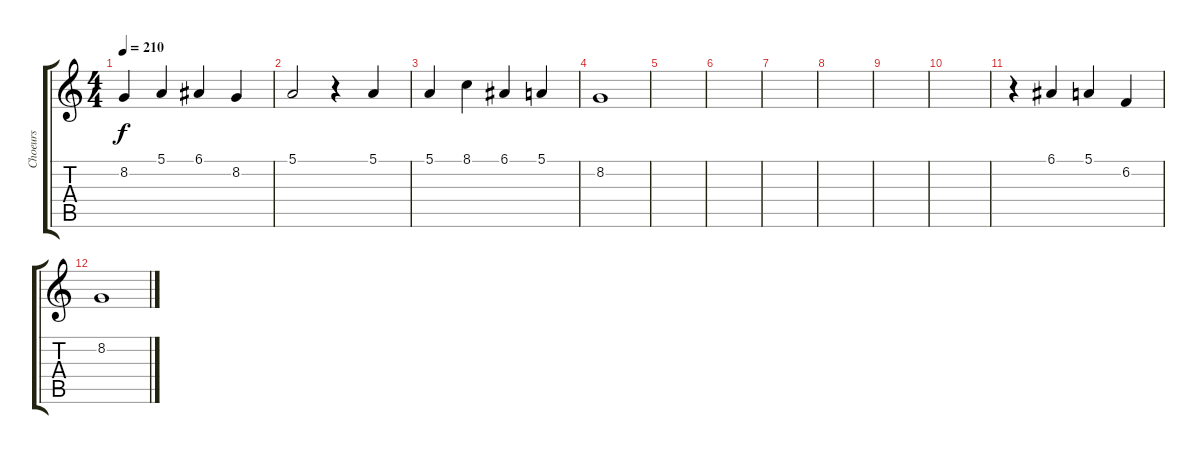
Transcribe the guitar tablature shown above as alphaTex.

\track ("Choeurs" "Choeurs") {instrument choiraahs}
\staff {score tabs}
\tuning (E4 B3 G3 D3 A2 E2) {hide}
\ts (4 4)
\tempo 210
\clef g2
\ks c
8.2.4{dy f} 5.1.4 6.1.4 8.2.4 |
5.1.2 r.4 5.1.4 |
5.1.4 8.1.4 6.1.4 5.1.4 |
8.2.1 |
|
|
|
|
|
|
r.4 6.1.4 5.1.4 6.2.4 |
8.2.1
